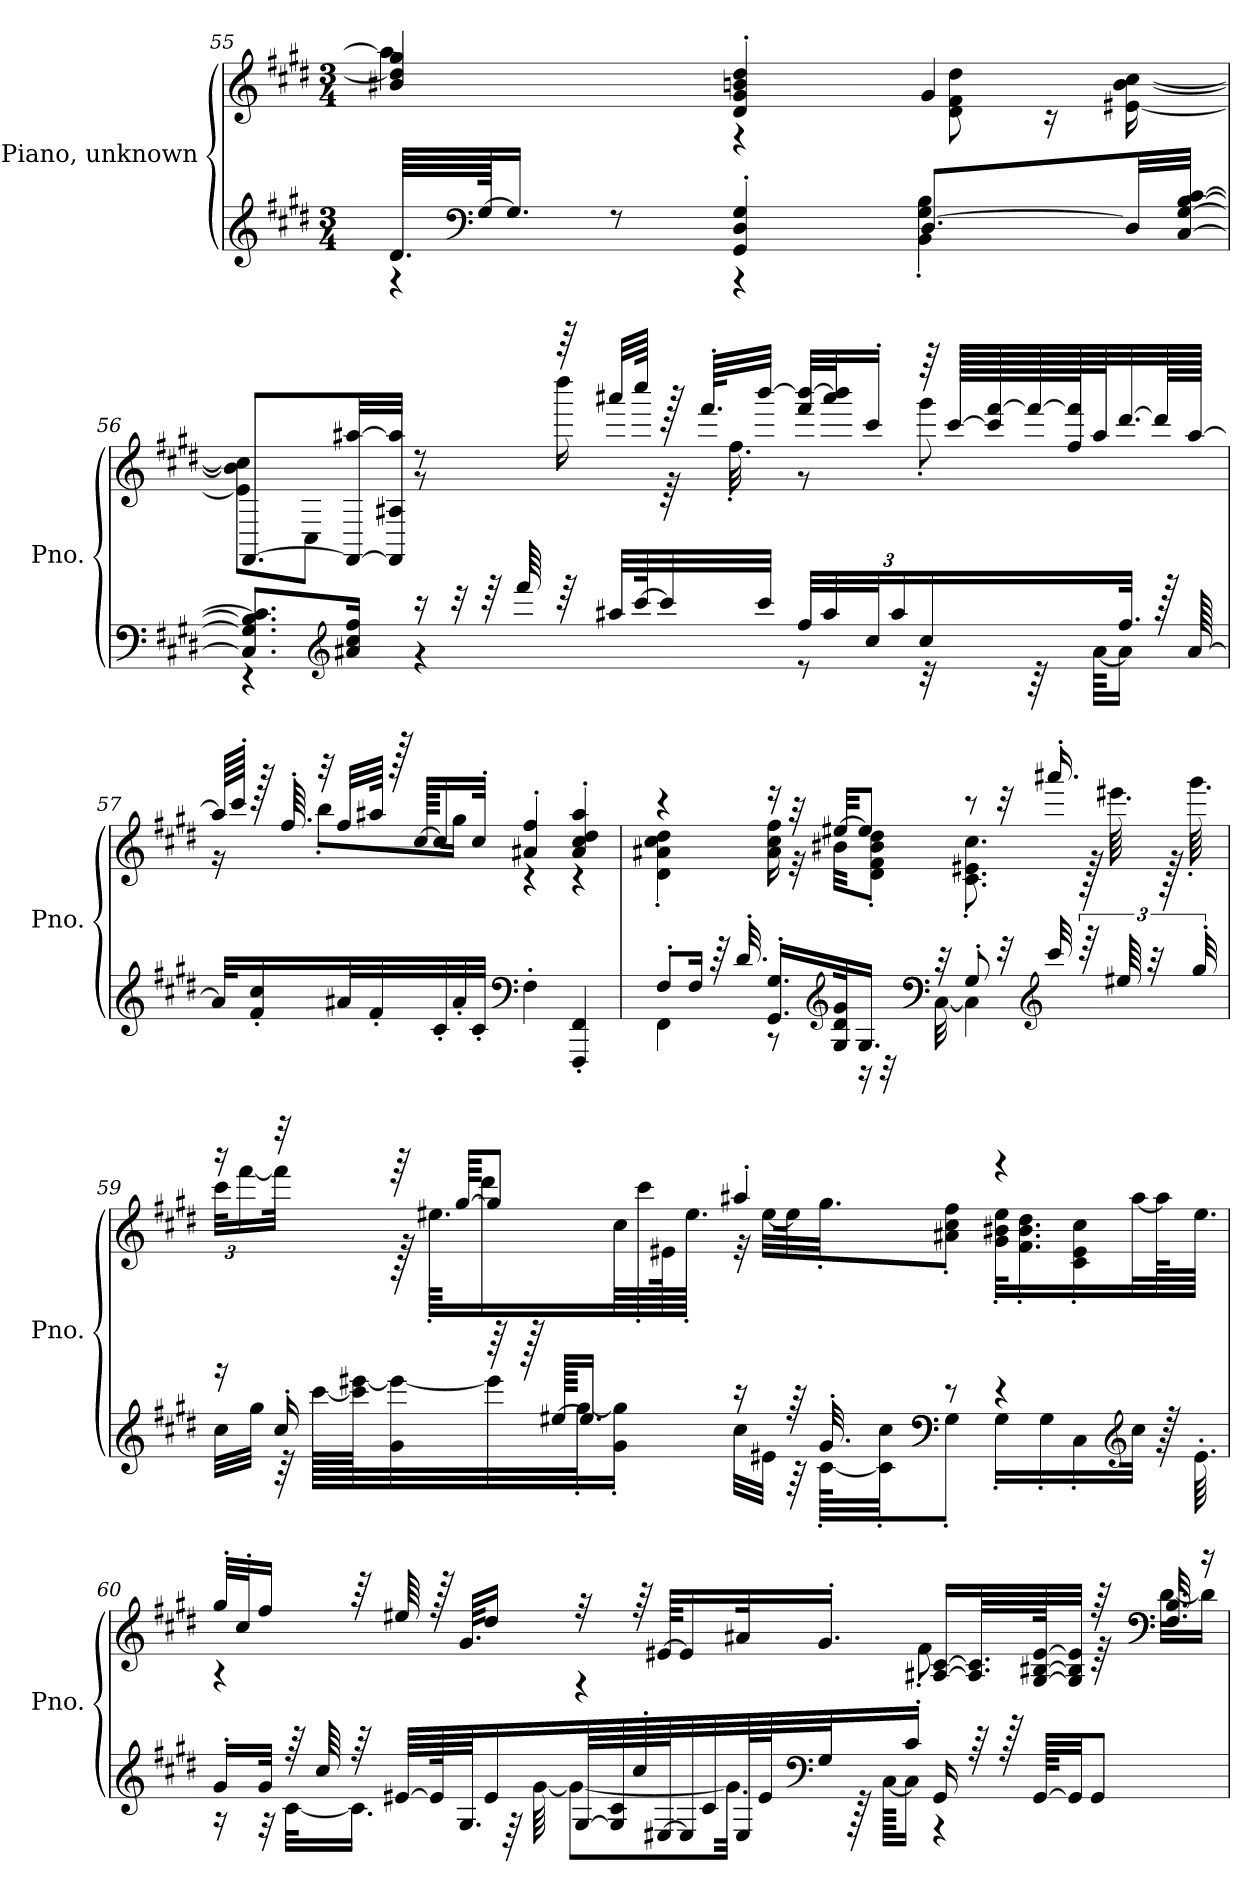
**kern	**kern
*part1	*part1
*staff2	*staff1
*I"Piano, unknown	*
*I'Pno.	*
!!LO:LB:g=z
*clefG2	*clefG2
*k[f#c#g#d#]	*k[f#c#g#d#]
*M3/4	*M3/4
=55	=55
*^	*^
64.d#/LLLL	4r	4b#X/ 4dd#/] 4gg#/	4aa#\]
*clefF4	*	*	*
[128G#/JJK	.	.	.
16.G#/JJ]	.	.	.
8r	.	.	.
4GG#/' 4D#/' 4G#/'	4r	4d#/' 4g#/' 4bn/' 4dd#/'	4r
[8.D#/L	4BB\' 4G#\' 4B\'	4g#/	8d#\ 8f#\ 8dd#\
.	.	.	16r
32D#/LL]	.	.	[16e#X\ [16b\ [16cc#\
[32C#/ [32G#/ [32B/ [32c#/JJJ	.	.	.
!!LO:LB:g=z	!!
=56	=56	=56	=56
8.C#/] 8.G#/] 8.B/] 8.c#/]L	4r	[8.FF#/L	8e#\] 8b\] 8cc#\]L
.	.	.	8C#\J
*clefG2	*	*	*
16a#X/ 16cc#/ 16ff#/Jk	.	32FF#/_ [32aa#X/LL	.
.	.	32FF#/] 32A#X/ 32aa#/]JJJ	.
16r	4r	8r	8r
32r	.	.	.
64r	.	.	.
64fff#/	.	.	.
64r	.	64r	16dddd#\
32aa#X/LLL	.	32aaa#X/LLL	.
[64ccc#/K	.	64cccc#/JJJk	.
32ccc#/]	.	128r	64r
.	.	64.fff#'/KLLL	.
.	.	.	32.ff#'\
32ccc#/JJJ	.	[32bbb/JJJ	.
32ff#/LLL	8r	32fff#/ 32bbb/_LLL	8r
32aa#/	.	32aaa#/ 32bbb/]J	.
*Xbrackettup	*	*	*
48cc#/J	.	16ccc#'/JJ	.
24aa#/	.	.	.
16cc#/	32r	64r	8ggg#'\
.	.	[128ccc#/LLLLL	.
.	.	128ccc#/] [128fff#/	.
.	64r	128fff#/_	.
.	.	128ff#/ 128fff#/]J	.
.	[64a#\KKLL	64aa#/J	.
32.ff#/JJk	16a#\JJ]	[32.ddd#/	.
128r	.	128ddd#/LL]	.
[128a#/	.	[128aa#/JJJJJ	.
*v	*v	*	*
!!LO:LB:g=z	!!
=57	=57	=57
32a#/KLL]	64aa#/LLLL]	16r
.	64ccc#'/JJJJ	.
16f#/' 16cc#/'	128r	.
.	64.ff#'/	.
.	32r	8bb'\L
32a#X/L	32ff#/LLL	.
32f#'/	64aa#X/JJJk	.
.	128r	.
.	[128cc#/KKKLL	.
32c#'/	16cc#/]	.
32a#'/	.	16gg#\Jk
32c#'/JJJ	32cc#'/JJk	.
*clefF4	*	*
4F#'\	4a#X/' 4ff#/'	4r
4FFF#/' 4FF#/'	4a#/' 4cc#/' 4dd#/' 4aa#/'	4r
!!LO:PB:g=z	!!
=58	=58	=58
*^	*	*
8F#'/L	4FF#\	4r	4d#\' 4a#X\' 4cc#\' 4dd#\'
16F#/Jk	.	.	.
64r	.	.	.
32.d#'/	.	.	.
16.GG#/' 16.G#/'LL	8r	16r	16a#\ 16cc#\ 16ff#\
.	.	32r	32r
*clefG2	*	*	*
32G#/ 32d#/ 32g#/K	.	[32ee#X/KKL	32b#X\KKL
16.G#/JJ	16r	8ee#/J]	8d#\' 8f#\' 8b#\' 8dd#\'J
.	32r	.	.
*clefF4	*	*	*
32r	[32C#\	.	.
8G#'/	4C#\]	8r	8.c#\' 8.e#X\' 8.cc#\'
32r	.	32r	.
*clefG2	*	*	*
32ccc#/	.	16.aaa#X'/	.
*brackettup	*	*	*
96r	.	.	128r
.	.	.	64.eee#X\
96ee#X/	.	.	.
48r	.	.	.
.	.	.	128r
.	.	.	64.ggg#'\
48gg#'/	.	.	.
!!LO:LB:g=z	!!
=59	=59	=59	=59
*	*	*	*Xbrackettup
16r	32cc#\LLL	16r	48ccc#\KLL
.	.	.	[24fff#\
.	32gg#\JJJ	.	.
16cc#'/	64r	32r	32fff#\JJk]
.	[128ccc#\LLLLL	.	.
.	128ccc#\] [128eee#X\JJ	.	.
.	32g#\ 32eee#\_	64r	128r
.	.	.	64.ee#X'\KKLL
.	.	[64gg#/KKKL	.
64r	32eee#\]	8gg#/J]	16ddd#\
128r	.	.	.
[128ee#X/KKKLL	.	.	.
16.ee#/JJ]	[32gg#'\J	.	.
.	16g#\' 16gg#\]'JJ	.	64cc#\LL
.	.	.	64ccc#'\
.	.	.	128e#X\K
.	.	.	64.ee#'\JJJJ
16r	32cc#\LLL	4aa#X'/	32r
.	32e#X\JJJ	.	[32ee#\LLL
64r	64r	.	64ee#\K]
32.g#'/	[64c#'\KLLL	.	32.gg#'\JJ
.	32c#\]' 32cc#\'JJ	.	.
*clefF4	*	*	*
8r	8G#'\J	.	8a#X\' 8cc#\' 8ff#\'J
4r	16G#'\LL	4r	32g#\' 32b#X\' 32ee#\'KLL
.	.	.	16.f#\' 16.b#\' 16.dd#\'
.	16G#'\	.	.
.	16C#'\	.	16c#\' 16e#\' 16cc#\'
*clefG2	*	*	*
.	32cc#\JJk	.	[32aa#\L
.	128r	.	128aa#\KL]
.	64.e#'\	.	64.ee#\JJJJ
!!LO:LB:g=z	!!
=60	=60	=60	=60
16g#'/LL	16r	32gg#'/LLL	4r
.	.	32cc#'/J	.
32g#/JJk	32r	16ff#/JJ	.
64r	[32c#\KLL	.	.
64cc#/	.	.	.
64r	16.c#\JJ]	64r	.
[64e#X/LLLL	.	64ee#X/	.
128e#/K]	.	128r	.
64.G#/JJ	.	64.g#/KKLL	.
16e#/	.	16dd#/JJ	.
.	64r	.	.
.	[64g#\	.	.
[64G#/LL	8g#\L_	32r	4r
64G#/] 64c#/	.	.	.
64cc#'/	.	64r	.
[64E#X/J	.	[64e#X/KKLL	.
32E#/]	.	16e#/]	.
32c#/	.	.	.
64E#/L	32.g#\Jkk]	32a#X/K	.
64e#/J	.	.	.
*clefF4	*	*	*
32G#/J	.	16.g#'/JJ	.
.	128r	.	.
.	[128C#\KKKLL	.	.
16c#'/JJ	16C#\JJ]	.	.
16GG#/	4r	[16A#X/ [16c#/LL	8f#'\
64r	.	64.A#/] 64.c#/]LL	.
128r	.	.	.
[128GG#/KKLLL	.	[128G#/ [128B#X/ [128e#/JK	.
32GG#/JJ]	.	32G#/] 32B#/] 32e#/]JJJ	.
8GG#/J	.	64r	64r
*	*	*clefF4	*
.	.	32.F#/ 32.B#/	[32.d#\KLL
.	.	16r	16d#\JJ]
*v	*v	*	*
*	*v	*v
=	=
*-	*-
